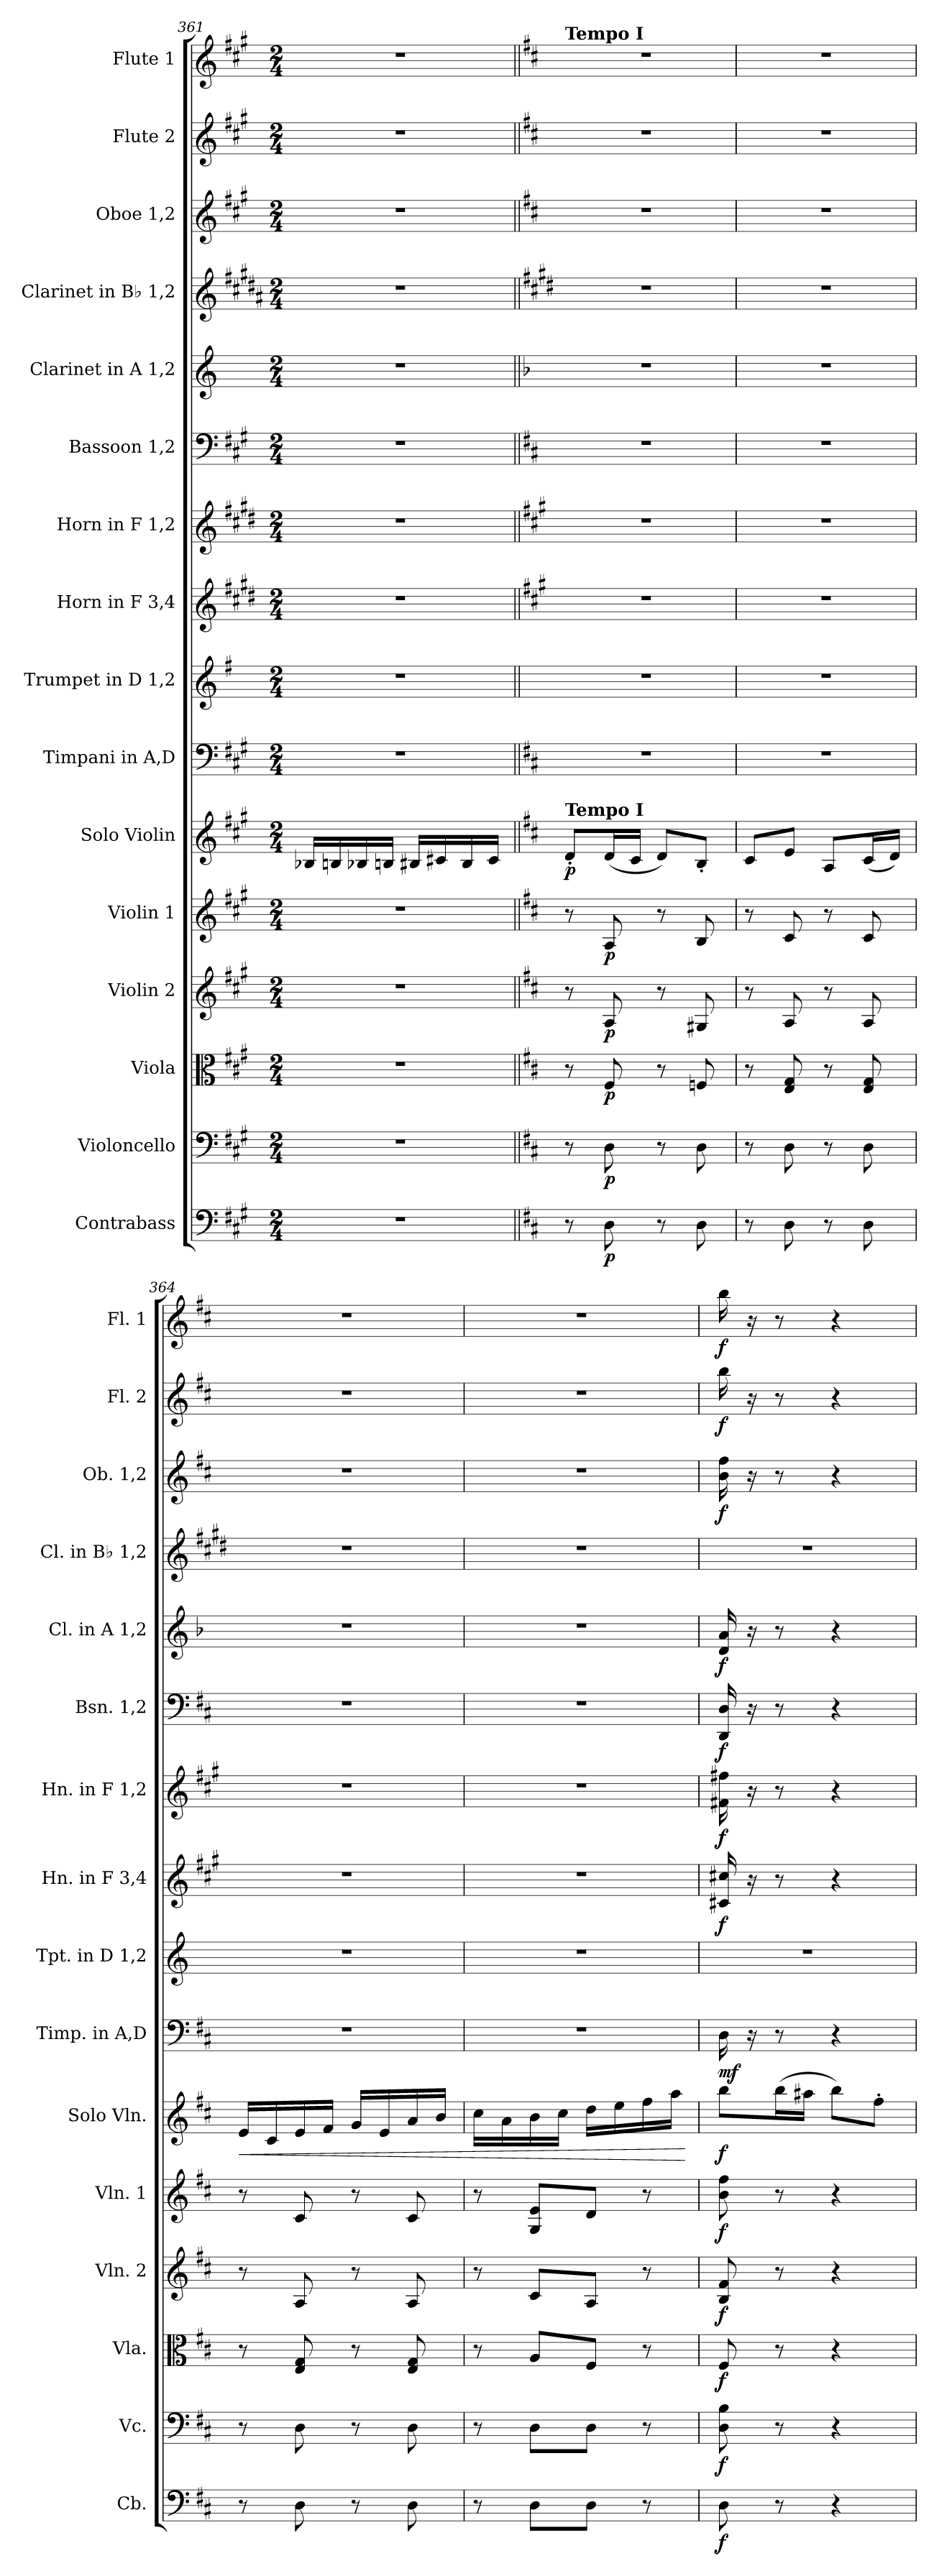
**kern	**dynam	**kern	**dynam	**kern	**dynam	**kern	**dynam	**kern	**dynam	**kern	**dynam	**kern	**dynam	**kern	**kern	**dynam	**kern	**dynam	**kern	**dynam	**kern	**dynam	**kern	**kern	**dynam	**kern	**dynam	**kern	**dynam
*part16	*part16	*part15	*part15	*part14	*part14	*part13	*part13	*part12	*part12	*part11	*part11	*part10	*part10	*part9	*part8	*part8	*part7	*part7	*part6	*part6	*part5	*part5	*part4	*part3	*part3	*part2	*part2	*part1	*part1
*staff16	*staff16	*staff15	*staff15	*staff14	*staff14	*staff13	*staff13	*staff12	*staff12	*staff11	*staff11	*staff10	*staff10	*staff9	*staff8	*staff8	*staff7	*staff7	*staff6	*staff6	*staff5	*staff5	*staff4	*staff3	*staff3	*staff2	*staff2	*staff1	*staff1
*I"Contrabass	*	*I"Violoncello	*	*I"Viola	*	*I"Violin 2	*	*I"Violin 1	*	*I"Solo Violin	*	*I"Timpani in A,D	*	*I"Trumpet in D 1,2	*I"Horn in F 3,4	*	*I"Horn in F 1,2	*	*I"Bassoon 1,2	*	*I"Clarinet in A 1,2	*	*I"Clarinet in B♭ 1,2	*I"Oboe 1,2	*	*I"Flute 2	*	*I"Flute 1	*
*I'Cb.	*	*I'Vc.	*	*I'Vla.	*	*I'Vln. 2	*	*I'Vln. 1	*	*I'Solo Vln.	*	*I'Timp. in A,D	*	*I'Tpt. in D 1,2	*I'Hn. in F 3,4	*	*I'Hn. in F 1,2	*	*I'Bsn. 1,2	*	*I'Cl. in A 1,2	*	*I'Cl. in B♭ 1,2	*I'Ob. 1,2	*	*I'Fl. 2	*	*I'Fl. 1	*
*clefF4	*	*clefF4	*	*clefC3	*	*clefG2	*	*clefG2	*	*clefG2	*	*clefF4	*	*clefG2	*clefG2	*	*clefG2	*	*clefF4	*	*clefG2	*	*clefG2	*clefG2	*	*clefG2	*	*clefG2	*
*ITrd7c12	*	*	*	*	*	*	*	*	*	*	*	*	*	*ITrd-1c-2	*ITrd4c7	*	*ITrd4c7	*	*	*	*ITrd2c3	*	*ITrd1c2	*	*	*	*	*	*
*k[f#c#g#]	*	*k[f#c#g#]	*	*k[f#c#g#]	*	*k[f#c#g#]	*	*k[f#c#g#]	*	*k[f#c#g#]	*	*k[f#c#g#]	*	*k[f#c#g#]	*k[f#c#g#]	*	*k[f#c#g#]	*	*k[f#c#g#]	*	*k[f#c#g#]	*	*k[f#c#g#]	*k[f#c#g#]	*	*k[f#c#g#]	*	*k[f#c#g#]	*
*M2/4	*	*M2/4	*	*M2/4	*	*M2/4	*	*M2/4	*	*M2/4	*	*M2/4	*	*M2/4	*M2/4	*	*M2/4	*	*M2/4	*	*M2/4	*	*M2/4	*M2/4	*	*M2/4	*	*M2/4	*
=361	=361	=361	=361	=361	=361	=361	=361	=361	=361	=361	=361	=361	=361	=361	=361	=361	=361	=361	=361	=361	=361	=361	=361	=361	=361	=361	=361	=361	=361
2r	.	2r	.	2r	.	2r	.	2r	.	16B-X/LL	.	2r	.	2r	2r	.	2r	.	2r	.	2r	.	2r	2r	.	2r	.	2r	.
.	.	.	.	.	.	.	.	.	.	16Bn/	.	.	.	.	.	.	.	.	.	.	.	.	.	.	.	.	.	.	.
.	.	.	.	.	.	.	.	.	.	16B-X/	.	.	.	.	.	.	.	.	.	.	.	.	.	.	.	.	.	.	.
.	.	.	.	.	.	.	.	.	.	16Bn/JJ	.	.	.	.	.	.	.	.	.	.	.	.	.	.	.	.	.	.	.
.	.	.	.	.	.	.	.	.	.	16B#X/LL	.	.	.	.	.	.	.	.	.	.	.	.	.	.	.	.	.	.	.
.	.	.	.	.	.	.	.	.	.	16c#X/	.	.	.	.	.	.	.	.	.	.	.	.	.	.	.	.	.	.	.
.	.	.	.	.	.	.	.	.	.	16B#/	.	.	.	.	.	.	.	.	.	.	.	.	.	.	.	.	.	.	.
.	.	.	.	.	.	.	.	.	.	16c#/JJ	.	.	.	.	.	.	.	.	.	.	.	.	.	.	.	.	.	.	.
!!LO:PB:g=z
=362||	=362||	=362||	=362||	=362||	=362||	=362||	=362||	=362||	=362||	=362||	=362||	=362||	=362||	=362||	=362||	=362||	=362||	=362||	=362||	=362||	=362||	=362||	=362||	=362||	=362||	=362||	=362||	=362||	=362||
*k[f#c#]	*	*k[f#c#]	*	*k[f#c#]	*	*k[f#c#]	*	*k[f#c#]	*	*k[f#c#]	*	*k[f#c#]	*	*k[f#c#]	*k[f#c#]	*	*k[f#c#]	*	*k[f#c#]	*	*k[f#c#]	*	*k[f#c#]	*k[f#c#]	*	*k[f#c#]	*	*k[f#c#]	*
!	!	!	!	!	!	!	!	!	!	!	!	!	!	!	!	!	!	!	!	!	!	!	!	!	!	!	!	!LO:TX:a:B:t=Tempo I	!
!	!	!	!	!	!	!	!	!	!	!LO:TX:a:B:t=Tempo I	!	!	!	!	!	!	!	!	!	!	!	!	!	!	!	!	!	!	!
!	!	!	!	!	!	!	!	!	!	!	!LO:DY:b	!	!	!	!	!	!	!	!	!	!	!	!	!	!	!	!	!	!
8r	.	8r	.	8r	.	8r	.	8r	.	8d'/L	p	2r	.	2r	2r	.	2r	.	2r	.	2r	.	2r	2r	.	2r	.	2r	.
!	!LO:DY:b	!	!LO:DY:b	!	!LO:DY:b	!	!LO:DY:b	!	!LO:DY:b	!	!	!	!	!	!	!	!	!	!	!	!	!	!	!	!	!	!	!	!
8DD\	p	8D\	p	8F#/	p	8A/	p	8A/	p	(<16d/L	.	.	.	.	.	.	.	.	.	.	.	.	.	.	.	.	.	.	.
.	.	.	.	.	.	.	.	.	.	16c#/JJ	.	.	.	.	.	.	.	.	.	.	.	.	.	.	.	.	.	.	.
8r	.	8r	.	8r	.	8r	.	8r	.	8d/L)	.	.	.	.	.	.	.	.	.	.	.	.	.	.	.	.	.	.	.
8DD\	.	8D\	.	8Fn/	.	8G#X/	.	8B/	.	8B'/J	.	.	.	.	.	.	.	.	.	.	.	.	.	.	.	.	.	.	.
=363	=363	=363	=363	=363	=363	=363	=363	=363	=363	=363	=363	=363	=363	=363	=363	=363	=363	=363	=363	=363	=363	=363	=363	=363	=363	=363	=363	=363	=363
8r	.	8r	.	8r	.	8r	.	8r	.	8c#/L	.	2r	.	2r	2r	.	2r	.	2r	.	2r	.	2r	2r	.	2r	.	2r	.
8DD\	.	8D\	.	8E/ 8G/	.	8A/	.	8c#/	.	8e/J	.	.	.	.	.	.	.	.	.	.	.	.	.	.	.	.	.	.	.
8r	.	8r	.	8r	.	8r	.	8r	.	8A/L	.	.	.	.	.	.	.	.	.	.	.	.	.	.	.	.	.	.	.
8DD\	.	8D\	.	8E/ 8G/	.	8A/	.	8c#/	.	(<16c#/L	.	.	.	.	.	.	.	.	.	.	.	.	.	.	.	.	.	.	.
.	.	.	.	.	.	.	.	.	.	16d/JJ)	.	.	.	.	.	.	.	.	.	.	.	.	.	.	.	.	.	.	.
=364	=364	=364	=364	=364	=364	=364	=364	=364	=364	=364	=364	=364	=364	=364	=364	=364	=364	=364	=364	=364	=364	=364	=364	=364	=364	=364	=364	=364	=364
!	!	!	!	!	!	!	!	!	!	!	!LO:HP:b	!	!	!	!	!	!	!	!	!	!	!	!	!	!	!	!	!	!
8r	.	8r	.	8r	.	8r	.	8r	.	16e/LL	<	2r	.	2r	2r	.	2r	.	2r	.	2r	.	2r	2r	.	2r	.	2r	.
.	.	.	.	.	.	.	.	.	.	16c#/	.	.	.	.	.	.	.	.	.	.	.	.	.	.	.	.	.	.	.
8DD\	.	8D\	.	8E/ 8G/	.	8A/	.	8c#/	.	16e/	.	.	.	.	.	.	.	.	.	.	.	.	.	.	.	.	.	.	.
.	.	.	.	.	.	.	.	.	.	16f#/JJ	.	.	.	.	.	.	.	.	.	.	.	.	.	.	.	.	.	.	.
8r	.	8r	.	8r	.	8r	.	8r	.	16g/LL	.	.	.	.	.	.	.	.	.	.	.	.	.	.	.	.	.	.	.
.	.	.	.	.	.	.	.	.	.	16e/	.	.	.	.	.	.	.	.	.	.	.	.	.	.	.	.	.	.	.
8DD\	.	8D\	.	8E/ 8G/	.	8A/	.	8c#/	.	16a/	.	.	.	.	.	.	.	.	.	.	.	.	.	.	.	.	.	.	.
.	.	.	.	.	.	.	.	.	.	16b/JJ	.	.	.	.	.	.	.	.	.	.	.	.	.	.	.	.	.	.	.
=365	=365	=365	=365	=365	=365	=365	=365	=365	=365	=365	=365	=365	=365	=365	=365	=365	=365	=365	=365	=365	=365	=365	=365	=365	=365	=365	=365	=365	=365
8r	.	8r	.	8r	.	8r	.	8r	.	16cc#\LL	.	2r	.	2r	2r	.	2r	.	2r	.	2r	.	2r	2r	.	2r	.	2r	.
.	.	.	.	.	.	.	.	.	.	16a\	.	.	.	.	.	.	.	.	.	.	.	.	.	.	.	.	.	.	.
8DD\L	.	8D\L	.	8A/L	.	8c#/L	.	8G/ 8e/L	.	16b\	.	.	.	.	.	.	.	.	.	.	.	.	.	.	.	.	.	.	.
.	.	.	.	.	.	.	.	.	.	16cc#\JJ	.	.	.	.	.	.	.	.	.	.	.	.	.	.	.	.	.	.	.
8DD\J	.	8D\J	.	8F#/J	.	8A/J	.	8d/J	.	16dd\LL	.	.	.	.	.	.	.	.	.	.	.	.	.	.	.	.	.	.	.
.	.	.	.	.	.	.	.	.	.	16ee\	.	.	.	.	.	.	.	.	.	.	.	.	.	.	.	.	.	.	.
8r	.	8r	.	8r	.	8r	.	8r	.	16ff#\	.	.	.	.	.	.	.	.	.	.	.	.	.	.	.	.	.	.	.
.	.	.	.	.	.	.	.	.	.	16aa\JJ	.	.	.	.	.	.	.	.	.	.	.	.	.	.	.	.	.	.	.
.	.	.	.	.	.	.	.	.	.	.	[	.	.	.	.	.	.	.	.	.	.	.	.	.	.	.	.	.	.
=366	=366	=366	=366	=366	=366	=366	=366	=366	=366	=366	=366	=366	=366	=366	=366	=366	=366	=366	=366	=366	=366	=366	=366	=366	=366	=366	=366	=366	=366
!	!LO:DY:b	!	!LO:DY:b	!	!LO:DY:b	!	!LO:DY:b	!	!LO:DY:b	!	!LO:DY:b	!	!LO:DY:b	!	!	!LO:DY:b	!	!LO:DY:b	!	!LO:DY:b	!	!LO:DY:b	!	!	!LO:DY:b	!	!LO:DY:b	!	!LO:DY:b
8DD\	f	8D\ 8B\	f	8F#/	f	8B/ 8f#/	f	8b\ 8ff#\	f	8bb\L	f	16D\	mf	2r	16F#X/ 16f#X/	f	16Bn\ 16bn\	f	16DD/ 16D/	f	16B/ 16f#/	f	2r	16b\ 16ff#\	f	16bb\	f	16bb\	f
.	.	.	.	.	.	.	.	.	.	.	.	16r	.	.	16r	.	16r	.	16r	.	16r	.	.	16r	.	16r	.	16r	.
8r	.	8r	.	8r	.	8r	.	8r	.	(>16bb\L	.	8r	.	.	8r	.	8r	.	8r	.	8r	.	.	8r	.	8r	.	8r	.
.	.	.	.	.	.	.	.	.	.	16aa#X\JJ	.	.	.	.	.	.	.	.	.	.	.	.	.	.	.	.	.	.	.
4r	.	4r	.	4r	.	4r	.	4r	.	8bb\L)	.	4r	.	.	4r	.	4r	.	4r	.	4r	.	.	4r	.	4r	.	4r	.
.	.	.	.	.	.	.	.	.	.	8ff#'\J	.	.	.	.	.	.	.	.	.	.	.	.	.	.	.	.	.	.	.
=	=	=	=	=	=	=	=	=	=	=	=	=	=	=	=	=	=	=	=	=	=	=	=	=	=	=	=	=	=
*-	*-	*-	*-	*-	*-	*-	*-	*-	*-	*-	*-	*-	*-	*-	*-	*-	*-	*-	*-	*-	*-	*-	*-	*-	*-	*-	*-	*-	*-
